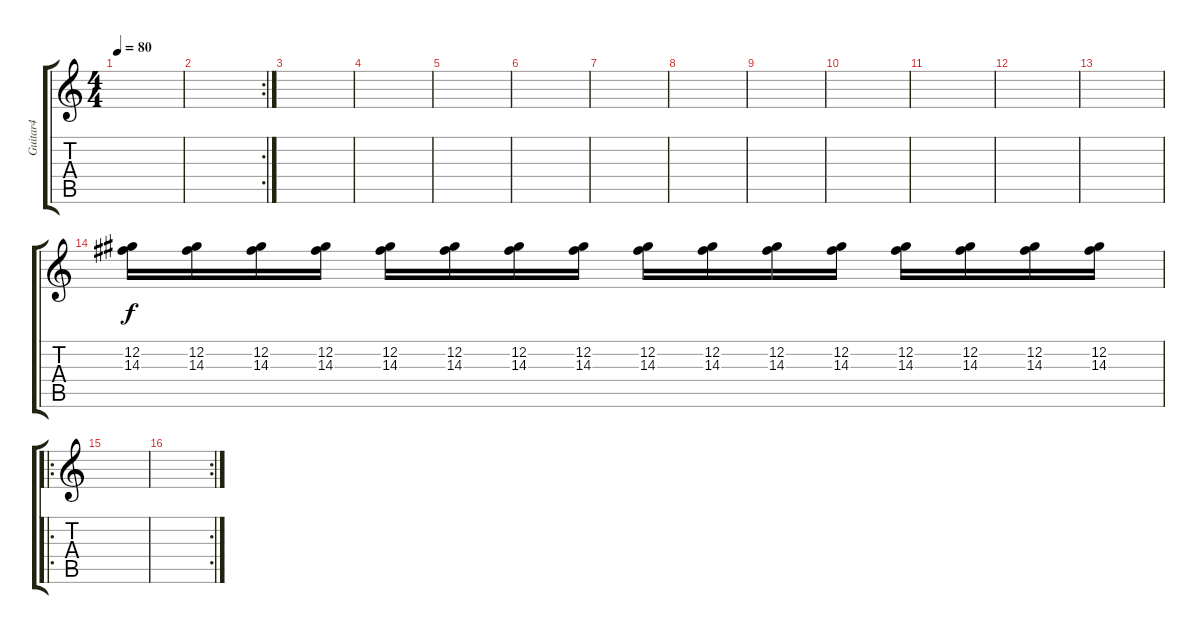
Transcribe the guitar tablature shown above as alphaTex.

\track ("Guitar4" "Guitar4") {instrument overdrivenguitar}
\staff {score tabs}
\tuning (Db4 Ab3 E3 B2 Gb2 Db2) {hide}
\ts (4 4)
\tempo 80
\clef g2
\ks c
|
\rc 2
|
|
|
|
|
|
|
|
|
|
|
|
(12.2 14.3).16 (12.2 14.3).16 (12.2 14.3).16 (12.2 14.3).16 (12.2 14.3).16 (12.2 14.3).16 (12.2 14.3).16 (12.2 14.3).16 (12.2 14.3).16 (12.2 14.3).16 (12.2 14.3).16 (12.2 14.3).16 (12.2 14.3).16 (12.2 14.3).16 (12.2 14.3).16 (12.2 14.3).16 |
\ro
|
\rc 2
